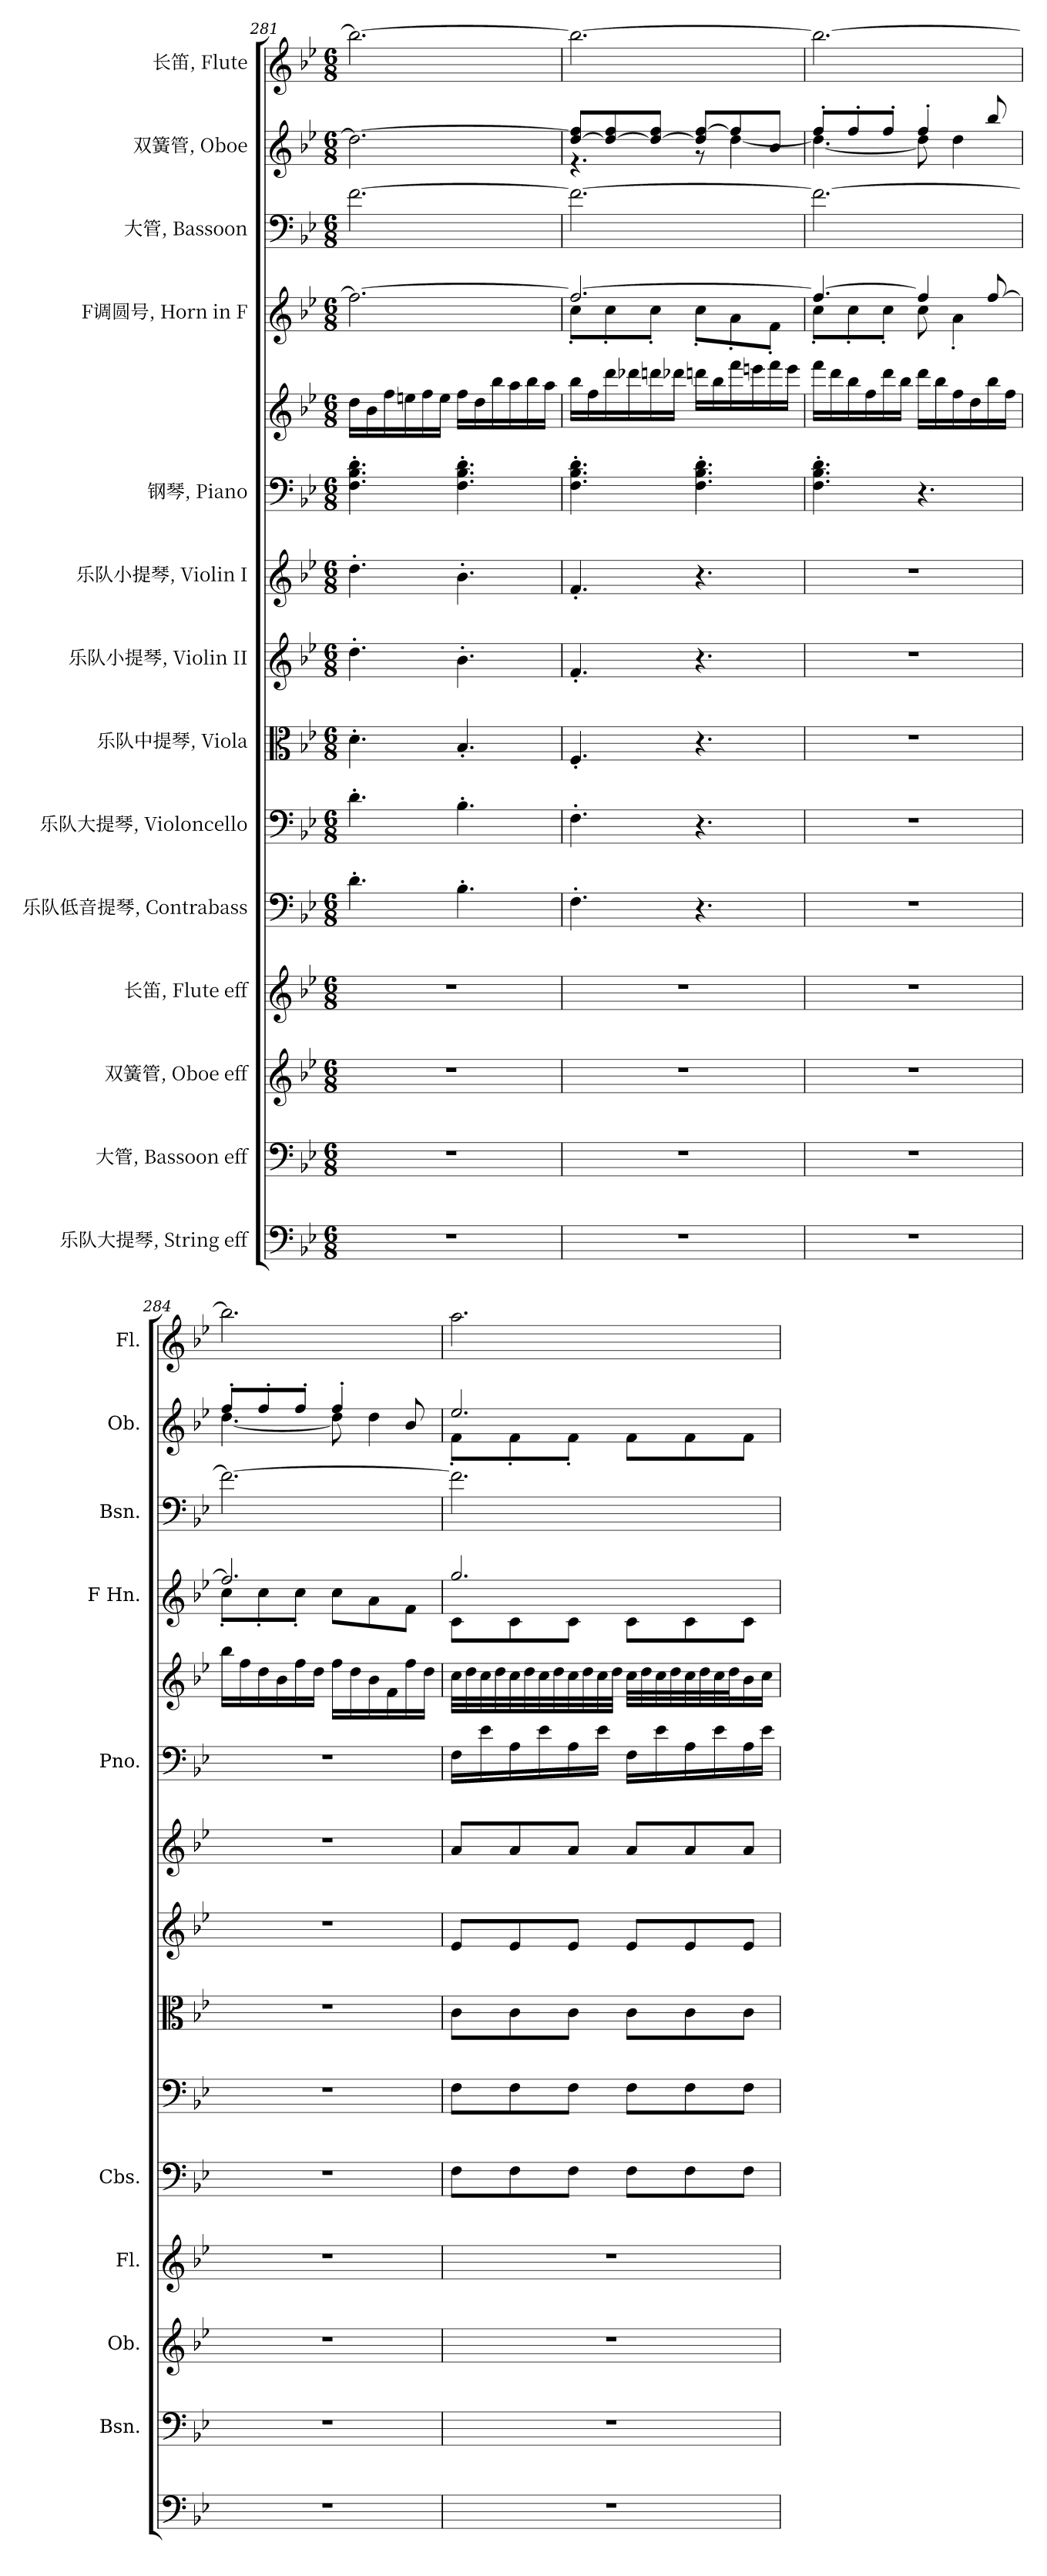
**kern	**kern	**kern	**kern	**kern	**kern	**kern	**kern	**kern	**kern	**kern	**kern	**kern	**kern	**kern
*part14	*part13	*part12	*part11	*part10	*part9	*part8	*part7	*part6	*part5	*part5	*part4	*part3	*part2	*part1
*staff15	*staff14	*staff13	*staff12	*staff11	*staff10	*staff9	*staff8	*staff7	*staff6	*staff5	*staff4	*staff3	*staff2	*staff1
*I"乐队大提琴, String eff	*I"大管, Bassoon eff	*I"双簧管, Oboe eff	*I"长笛, Flute eff	*I"乐队低音提琴, Contrabass	*I"乐队大提琴, Violoncello	*I"乐队中提琴, Viola	*I"乐队小提琴, Violin II	*I"乐队小提琴, Violin I	*I"钢琴, Piano	*	*I"F调圆号, Horn in F	*I"大管, Bassoon	*I"双簧管, Oboe	*I"长笛, Flute
*	*I'Bsn.	*I'Ob.	*I'Fl.	*I'Cbs.	*	*	*	*	*I'Pno.	*	*I'F Hn.	*I'Bsn.	*I'Ob.	*I'Fl.
!!LO:PB:g=z
*clefF4	*clefF4	*clefG2	*clefG2	*clefF4	*clefF4	*clefC3	*clefG2	*clefG2	*clefF4	*clefG2	*clefG2	*clefF4	*clefG2	*clefG2
*	*	*	*	*ITrd7c12	*	*	*	*	*	*	*ITrd4c7	*	*	*
*k[b-e-]	*k[b-e-]	*k[b-e-]	*k[b-e-]	*k[b-e-]	*k[b-e-]	*k[b-e-]	*k[b-e-]	*k[b-e-]	*k[b-e-]	*k[b-e-]	*k[b-e-a-]	*k[b-e-]	*k[b-e-]	*k[b-e-]
*M6/8	*M6/8	*M6/8	*M6/8	*M6/8	*M6/8	*M6/8	*M6/8	*M6/8	*M6/8	*M6/8	*M6/8	*M6/8	*M6/8	*M6/8
=281	=281	=281	=281	=281	=281	=281	=281	=281	=281	=281	=281	=281	=281	=281
2.r	2.r	2.r	2.r	4.D'\	4.d'\	4.d'\	4.dd'\	4.dd'\	4.F\' 4.B-\' 4.d\'	16dd\LL	2.b-\_	[2.f\	2.dd\_	2.bb-\_
.	.	.	.	.	.	.	.	.	.	16b-\	.	.	.	.
.	.	.	.	.	.	.	.	.	.	16ff\	.	.	.	.
.	.	.	.	.	.	.	.	.	.	16een\	.	.	.	.
.	.	.	.	.	.	.	.	.	.	16ff\	.	.	.	.
.	.	.	.	.	.	.	.	.	.	16ee\JJ	.	.	.	.
.	.	.	.	4.BB-'\	4.B-'\	4.B-'/	4.b-'\	4.b-'\	4.F\' 4.B-\' 4.d\'	16ff\LL	.	.	.	.
.	.	.	.	.	.	.	.	.	.	16dd\	.	.	.	.
.	.	.	.	.	.	.	.	.	.	16bb-\	.	.	.	.
.	.	.	.	.	.	.	.	.	.	16aa\	.	.	.	.
.	.	.	.	.	.	.	.	.	.	16bb-\	.	.	.	.
.	.	.	.	.	.	.	.	.	.	16aa\JJ	.	.	.	.
=282	=282	=282	=282	=282	=282	=282	=282	=282	=282	=282	=282	=282	=282	=282
*	*	*	*	*	*	*	*	*	*	*	*^	*	*^	*
2.r	2.r	2.r	2.r	4.FF'\	4.F'\	4.F'/	4.f'/	4.f'/	4.F\' 4.B-\' 4.d\'	16bb-\LL	2.b-/_	8f'\L	2.f\_	8dd/_ 8ff/L	4.r	2.bb-\_
.	.	.	.	.	.	.	.	.	.	16ff\	.	.	.	.	.	.
.	.	.	.	.	.	.	.	.	.	16ddd\	.	8f'\	.	8dd/_ 8ff/	.	.
.	.	.	.	.	.	.	.	.	.	16ddd-X\	.	.	.	.	.	.
.	.	.	.	.	.	.	.	.	.	16dddn\	.	8f'\J	.	8dd/_ 8ff/J	.	.
.	.	.	.	.	.	.	.	.	.	16ddd-X\JJ	.	.	.	.	.	.
.	.	.	.	4.r	4.r	4.r	4.r	4.r	4.F\' 4.B-\' 4.d\'	16dddn\LL	.	8f'\L	.	8dd/] [8ff/L	8r	.
.	.	.	.	.	.	.	.	.	.	16bb-\	.	.	.	.	.	.
.	.	.	.	.	.	.	.	.	.	16fff\	.	8d'\	.	8ff/]	[4dd\	.
.	.	.	.	.	.	.	.	.	.	16eeen\	.	.	.	.	.	.
.	.	.	.	.	.	.	.	.	.	16fff\	.	8B-'\J	.	8b-/J	.	.
.	.	.	.	.	.	.	.	.	.	16eee\JJ	.	.	.	.	.	.
!!LO:PB:g=z
=283	=283	=283	=283	=283	=283	=283	=283	=283	=283	=283	=283	=283	=283	=283	=283	=283
2.r	2.r	2.r	2.r	2.r	2.r	2.r	2.r	2.r	4.F\' 4.B-\' 4.d\'	16fff\LL	4.b-/_	8f'\L	2.f\_	8ff'/L	4.dd\_	2.bb-\_
.	.	.	.	.	.	.	.	.	.	16ddd\	.	.	.	.	.	.
.	.	.	.	.	.	.	.	.	.	16bb-\	.	8f'\	.	8ff'/	.	.
.	.	.	.	.	.	.	.	.	.	16ff\	.	.	.	.	.	.
.	.	.	.	.	.	.	.	.	.	16ddd\	.	8f'\J	.	8ff'/J	.	.
.	.	.	.	.	.	.	.	.	.	16bb-\JJ	.	.	.	.	.	.
.	.	.	.	.	.	.	.	.	4.r	16ddd\LL	4b-/]	8f\	.	4ff'/	8dd\]	.
.	.	.	.	.	.	.	.	.	.	16bb-\	.	.	.	.	.	.
.	.	.	.	.	.	.	.	.	.	16ff\	.	4d'\	.	.	4dd\	.
.	.	.	.	.	.	.	.	.	.	16dd\	.	.	.	.	.	.
.	.	.	.	.	.	.	.	.	.	16bb-\	[8b-/	.	.	8bb-/	.	.
.	.	.	.	.	.	.	.	.	.	16ff\JJ	.	.	.	.	.	.
=284	=284	=284	=284	=284	=284	=284	=284	=284	=284	=284	=284	=284	=284	=284	=284	=284
2.r	2.r	2.r	2.r	2.r	2.r	2.r	2.r	2.r	2.r	16bb-\LL	2.b-/]	8f'\L	2.f\_	8ff'/L	[4.dd\	2.bb-\]
.	.	.	.	.	.	.	.	.	.	16ff\	.	.	.	.	.	.
.	.	.	.	.	.	.	.	.	.	16dd\	.	8f'\	.	8ff'/	.	.
.	.	.	.	.	.	.	.	.	.	16b-\	.	.	.	.	.	.
.	.	.	.	.	.	.	.	.	.	16ff\	.	8f'\J	.	8ff'/J	.	.
.	.	.	.	.	.	.	.	.	.	16dd\JJ	.	.	.	.	.	.
.	.	.	.	.	.	.	.	.	.	16ff\LL	.	8f\L	.	4ff'/	8dd\]	.
.	.	.	.	.	.	.	.	.	.	16dd\	.	.	.	.	.	.
.	.	.	.	.	.	.	.	.	.	16b-\	.	8d\	.	.	4dd\	.
.	.	.	.	.	.	.	.	.	.	16f\	.	.	.	.	.	.
.	.	.	.	.	.	.	.	.	.	16ff\	.	8B-\J	.	8b-/	.	.
.	.	.	.	.	.	.	.	.	.	16dd\JJ	.	.	.	.	.	.
!!LO:PB:g=z
=285	=285	=285	=285	=285	=285	=285	=285	=285	=285	=285	=285	=285	=285	=285	=285	=285
2.r	2.r	2.r	2.r	8FF\L	8F\L	8c\L	8e-/L	8a/L	16F\LL	32cc\LLL	2.cc/	8F\L	2.f\]	2.ee-/	8f'\L	2.aa\
.	.	.	.	.	.	.	.	.	.	32dd\	.	.	.	.	.	.
.	.	.	.	.	.	.	.	.	16e-\	32cc\	.	.	.	.	.	.
.	.	.	.	.	.	.	.	.	.	32dd\	.	.	.	.	.	.
.	.	.	.	8FF\	8F\	8c\	8e-/	8a/	16A\	32cc\	.	8F\	.	.	8f'\	.
.	.	.	.	.	.	.	.	.	.	32dd\	.	.	.	.	.	.
.	.	.	.	.	.	.	.	.	16e-\	32cc\	.	.	.	.	.	.
.	.	.	.	.	.	.	.	.	.	32dd\	.	.	.	.	.	.
.	.	.	.	8FF\J	8F\J	8c\J	8e-/J	8a/J	16A\	32cc\	.	8F\J	.	.	8f'\J	.
.	.	.	.	.	.	.	.	.	.	32dd\	.	.	.	.	.	.
.	.	.	.	.	.	.	.	.	16e-\JJ	32cc\	.	.	.	.	.	.
.	.	.	.	.	.	.	.	.	.	32dd\JJJ	.	.	.	.	.	.
.	.	.	.	8FF\L	8F\L	8c\L	8e-/L	8a/L	16F\LL	32cc\LLL	.	8F\L	.	.	8f\L	.
.	.	.	.	.	.	.	.	.	.	32dd\	.	.	.	.	.	.
.	.	.	.	.	.	.	.	.	16e-\	32cc\	.	.	.	.	.	.
.	.	.	.	.	.	.	.	.	.	32dd\	.	.	.	.	.	.
.	.	.	.	8FF\	8F\	8c\	8e-/	8a/	16A\	32cc\	.	8F\	.	.	8f\	.
.	.	.	.	.	.	.	.	.	.	32dd\	.	.	.	.	.	.
.	.	.	.	.	.	.	.	.	16e-\	32cc\	.	.	.	.	.	.
.	.	.	.	.	.	.	.	.	.	32dd\J	.	.	.	.	.	.
.	.	.	.	8FF\J	8F\J	8c\J	8e-/J	8a/J	16A\	16b-\	.	8F\J	.	.	8f\J	.
.	.	.	.	.	.	.	.	.	16e-\JJ	16cc\JJ	.	.	.	.	.	.
*	*	*	*	*	*	*	*	*	*	*	*v	*v	*	*v	*v	*
=	=	=	=	=	=	=	=	=	=	=	=	=	=	=
*-	*-	*-	*-	*-	*-	*-	*-	*-	*-	*-	*-	*-	*-	*-
